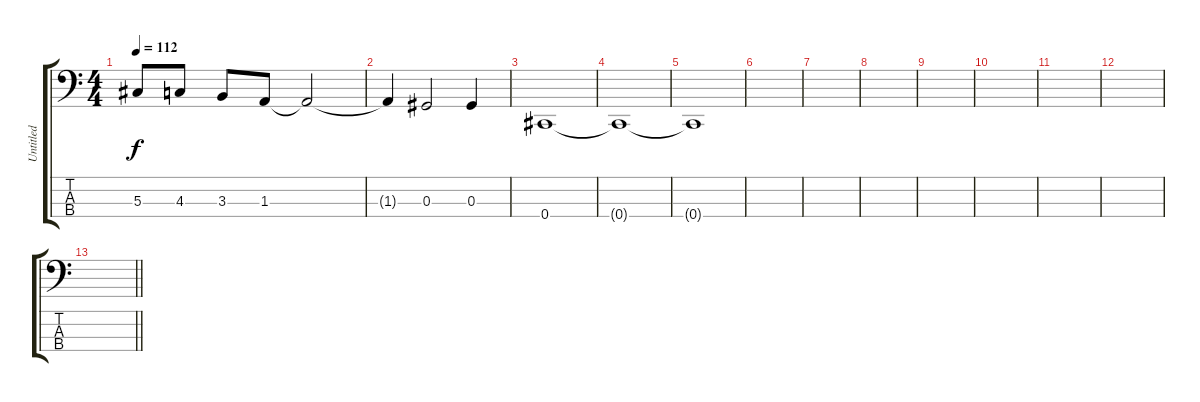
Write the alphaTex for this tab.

\track ("Untitled" "Untitled") {instrument electricbasspick}
\staff {score tabs}
\tuning (Gb2 Db2 Ab1 Db1) {hide}
\ts (4 4)
\tempo 112
\clef f4
\ks c
5.3.8{dy f} 4.3.8 3.3.8 1.3.8 1.3{t}.2 |
1.3{t}.4 0.3.2 0.3.4 |
0.4.1 |
0.4{t}.1 |
0.4{t}.1 |
|
|
|
|
|
|
|
\barLineRight lightlight
